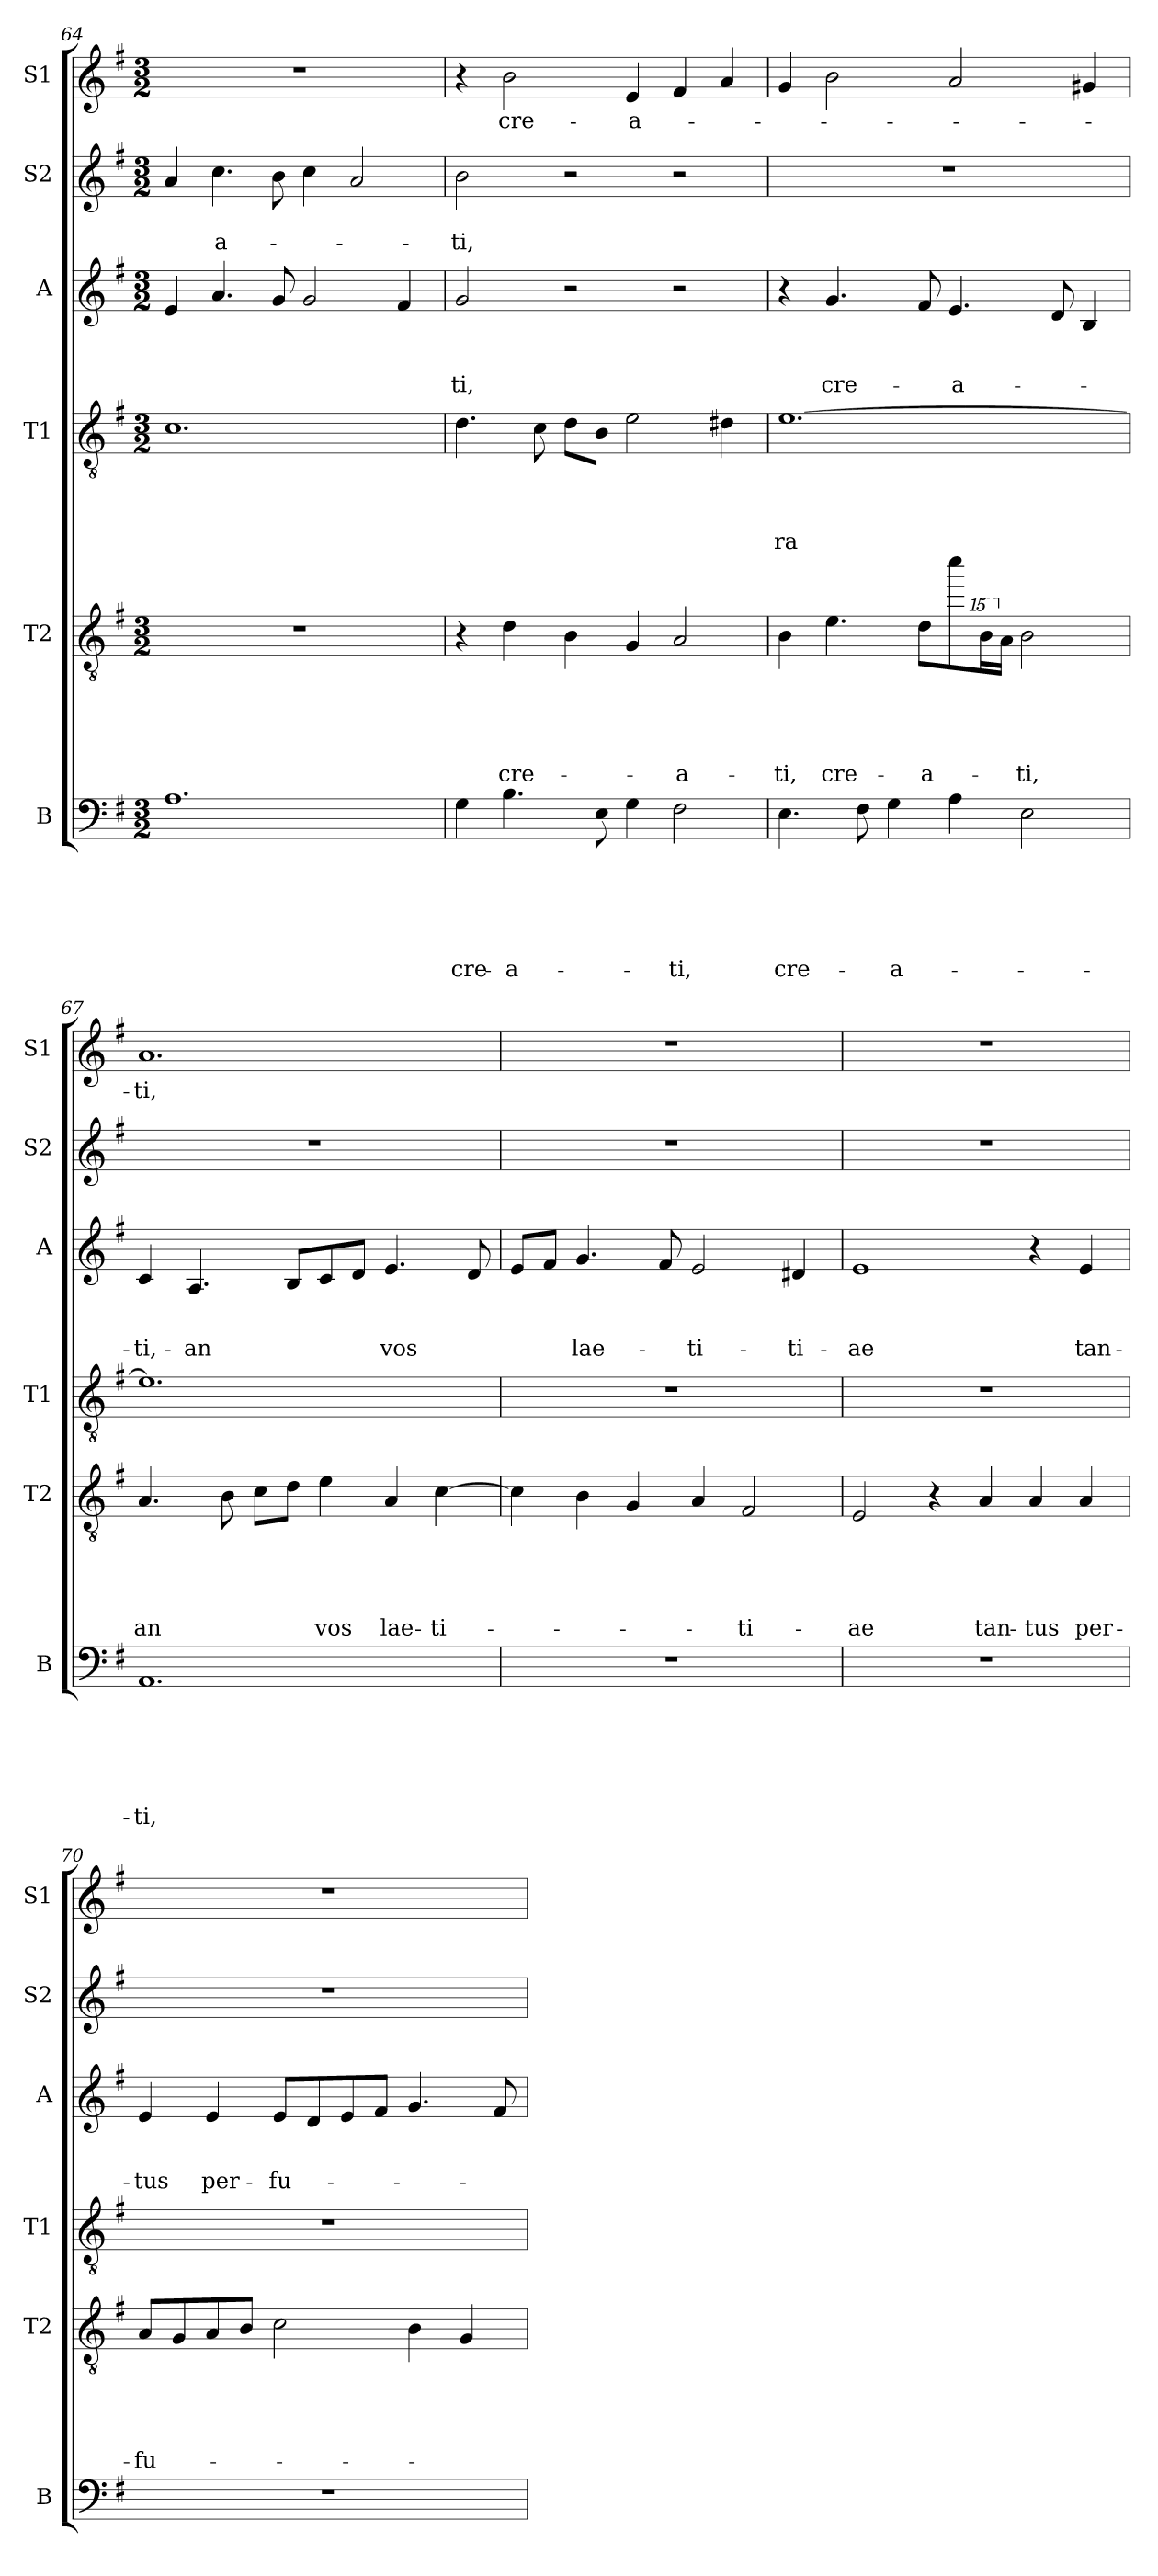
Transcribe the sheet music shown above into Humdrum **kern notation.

**kern	**text	**text	**text	**text	**text	**text	**kern	**text	**text	**text	**text	**text	**kern	**text	**text	**text	**text	**kern	**text	**text	**text	**kern	**text	**text	**kern	**text
*part6	*part6	*part6	*part6	*part6	*part6	*part6	*part5	*part5	*part5	*part5	*part5	*part5	*part4	*part4	*part4	*part4	*part4	*part3	*part3	*part3	*part3	*part2	*part2	*part2	*part1	*part1
*staff6	*staff6	*staff6	*staff6	*staff6	*staff6	*staff6	*staff5	*staff5	*staff5	*staff5	*staff5	*staff5	*staff4	*staff4	*staff4	*staff4	*staff4	*staff3	*staff3	*staff3	*staff3	*staff2	*staff2	*staff2	*staff1	*staff1
*I"B	*	*	*	*	*	*	*I"T2	*	*	*	*	*	*I"T1	*	*	*	*	*I"A	*	*	*	*I"S2	*	*	*I"S1	*
*I'B	*	*	*	*	*	*	*I'T2	*	*	*	*	*	*I'T1	*	*	*	*	*I'A	*	*	*	*I'S2	*	*	*I'S1	*
*clefF4	*	*	*	*	*	*	*clefGv2	*	*	*	*	*	*clefGv2	*	*	*	*	*clefG2	*	*	*	*clefG2	*	*	*clefG2	*
*k[f#]	*	*	*	*	*	*	*k[f#]	*	*	*	*	*	*k[f#]	*	*	*	*	*k[f#]	*	*	*	*k[f#]	*	*	*k[f#]	*
*G:	*	*	*	*	*	*	*G:	*	*	*	*	*	*G:	*	*	*	*	*G:	*	*	*	*G:	*	*	*G:	*
*M3/2	*	*	*	*	*	*	*M3/2	*	*	*	*	*	*M3/2	*	*	*	*	*M3/2	*	*	*	*M3/2	*	*	*M3/2	*
=64	=64	=64	=64	=64	=64	=64	=64	=64	=64	=64	=64	=64	=64	=64	=64	=64	=64	=64	=64	=64	=64	=64	=64	=64	=64	=64
!	!	!	!	!	!	!	!LO:N:vis=1	!	!	!	!	!	!	!	!	!	!	!	!	!	!	!	!	!	!LO:N:vis=1	!
1.A	.	.	.	.	.	.	1.r	.	.	.	.	.	1.c	.	.	.	.	4e/	.	.	.	4a/	.	.	1.r	.
!	!	!	!	!	!	!	!	!	!	!	!	!	!	!	!	!	!	!	!	!	!	!	!	!LO:LY:b	!	!
.	.	.	.	.	.	.	.	.	.	.	.	.	.	.	.	.	.	4.a/	.	.	.	4.cc\	.	-a-	.	.
.	.	.	.	.	.	.	.	.	.	.	.	.	.	.	.	.	.	8g/	.	.	.	8b\	.	.	.	.
.	.	.	.	.	.	.	.	.	.	.	.	.	.	.	.	.	.	2g/	.	.	.	4cc\	.	.	.	.
.	.	.	.	.	.	.	.	.	.	.	.	.	.	.	.	.	.	.	.	.	.	2a/	.	.	.	.
.	.	.	.	.	.	.	.	.	.	.	.	.	.	.	.	.	.	4f#/	.	.	.	.	.	.	.	.
=65	=65	=65	=65	=65	=65	=65	=65	=65	=65	=65	=65	=65	=65	=65	=65	=65	=65	=65	=65	=65	=65	=65	=65	=65	=65	=65
!	!	!	!	!	!	!LO:LY:b	!	!	!	!	!	!	!	!	!	!	!	!	!	!	!LO:LY:b	!	!	!LO:LY:b	!	!
4G\	.	.	.	.	.	cre-	4r	.	.	.	.	.	4.d\	.	.	.	.	2g/	.	.	-ti,	2b\	.	-ti,	4r	.
!	!	!	!	!	!	!LO:LY:b	!	!	!	!	!	!LO:LY:b	!	!	!	!	!	!	!	!	!	!	!	!	!	!LO:LY:b
4.B\	.	.	.	.	.	-a-	4d\	.	.	.	.	cre-	.	.	.	.	.	.	.	.	.	.	.	.	2b\	cre-
.	.	.	.	.	.	.	.	.	.	.	.	.	8c\	.	.	.	.	.	.	.	.	.	.	.	.	.
.	.	.	.	.	.	.	4B\	.	.	.	.	.	8d\L	.	.	.	.	2r	.	.	.	2r	.	.	.	.
8E\	.	.	.	.	.	.	.	.	.	.	.	.	8B\J	.	.	.	.	.	.	.	.	.	.	.	.	.
!	!	!	!	!	!	!	!	!	!	!	!	!	!	!	!	!	!	!	!	!	!	!	!	!	!	!LO:LY:b
4G\	.	.	.	.	.	.	4G/	.	.	.	.	.	2e\	.	.	.	.	.	.	.	.	.	.	.	4e/	-a-
!	!	!	!	!	!	!LO:LY:b	!	!	!	!	!	!LO:LY:b	!	!	!	!	!	!	!	!	!	!	!	!	!	!
2F#\	.	.	.	.	.	-ti,	2A/	.	.	.	.	-a-	.	.	.	.	.	2r	.	.	.	2r	.	.	4f#/	.
.	.	.	.	.	.	.	.	.	.	.	.	.	4d#\	.	.	.	.	.	.	.	.	.	.	.	4a/	.
!!LO:PB:g=z
=66	=66	=66	=66	=66	=66	=66	=66	=66	=66	=66	=66	=66	=66	=66	=66	=66	=66	=66	=66	=66	=66	=66	=66	=66	=66	=66
!	!	!	!	!	!	!LO:LY:b	!	!	!	!	!	!LO:LY:b	!	!	!	!	!LO:LY:b	!	!	!	!	!LO:N:vis=1	!	!	!	!
4.E\	.	.	.	.	.	cre-	4B\	.	.	.	.	-ti,	[>1.e	.	.	.	-ra	4r	.	.	.	1.r	.	.	4g/	.
!	!	!	!	!	!	!	!	!	!	!	!	!LO:LY:b	!	!	!	!	!	!	!	!	!LO:LY:b	!	!	!	!	!
.	.	.	.	.	.	.	4.e\	.	.	.	.	cre-	.	.	.	.	.	4.g/	.	.	cre-	.	.	.	2b\	.
8F#\	.	.	.	.	.	.	.	.	.	.	.	.	.	.	.	.	.	.	.	.	.	.	.	.	.	.
!	!	!	!	!	!	!LO:LY:b	!	!	!	!	!	!	!	!	!	!	!	!	!	!	!	!	!	!	!	!
4G\	.	.	.	.	.	-a-	.	.	.	.	.	.	.	.	.	.	.	.	.	.	.	.	.	.	.	.
!	!	!	!	!	!	!	!	!	!	!	!	!LO:LY:b	!	!	!	!	!	!	!	!	!	!	!	!	!	!
.	.	.	.	.	.	.	8d\L	.	.	.	.	-a-	.	.	.	.	.	8f#/	.	.	.	.	.	.	.	.
!	!	!	!	!	!	!	!	!	!	!	!	!	!	!	!	!	!	!	!	!	!LO:LY:b	!	!	!	!	!
4A\	.	.	.	.	.	.	8ccc\	.	.	.	.	.	.	.	.	.	.	4.e/	.	.	-a-	.	.	.	2a/	.
*	*	*	*	*	*	*	*15ma	*	*	*	*	*	*	*	*	*	*	*	*	*	*	*	*	*	*	*
.	.	.	.	.	.	.	16bb\L	.	.	.	.	.	.	.	.	.	.	.	.	.	.	.	.	.	.	.
*	*	*	*	*	*	*	*X15ma	*	*	*	*	*	*	*	*	*	*	*	*	*	*	*	*	*	*	*
.	.	.	.	.	.	.	16A\JJ	.	.	.	.	.	.	.	.	.	.	.	.	.	.	.	.	.	.	.
!	!	!	!	!	!	!	!	!	!	!	!	!LO:LY:b	!	!	!	!	!	!	!	!	!	!	!	!	!	!
2E\	.	.	.	.	.	.	2B\	.	.	.	.	-ti,	.	.	.	.	.	.	.	.	.	.	.	.	.	.
.	.	.	.	.	.	.	.	.	.	.	.	.	.	.	.	.	.	8d/	.	.	.	.	.	.	.	.
.	.	.	.	.	.	.	.	.	.	.	.	.	.	.	.	.	.	4B/	.	.	.	.	.	.	4g#/	.
=67	=67	=67	=67	=67	=67	=67	=67	=67	=67	=67	=67	=67	=67	=67	=67	=67	=67	=67	=67	=67	=67	=67	=67	=67	=67	=67
!	!	!	!	!	!	!LO:LY:b	!	!	!	!	!	!LO:LY:b	!	!	!	!	!	!	!	!	!LO:LY:b	!LO:N:vis=1	!	!	!	!LO:LY:b
1.AA	.	.	.	.	.	-ti,	4.A/	.	.	.	.	an	1.e]	.	.	.	.	4c/	.	.	-ti,-	1.r	.	.	1.a	-ti,
!	!	!	!	!	!	!	!	!	!	!	!	!	!	!	!	!	!	!	!	!	!LO:LY:b	!	!	!	!	!
.	.	.	.	.	.	.	.	.	.	.	.	.	.	.	.	.	.	4.A/	.	.	-an	.	.	.	.	.
.	.	.	.	.	.	.	8B\	.	.	.	.	.	.	.	.	.	.	.	.	.	.	.	.	.	.	.
.	.	.	.	.	.	.	8c\L	.	.	.	.	.	.	.	.	.	.	.	.	.	.	.	.	.	.	.
.	.	.	.	.	.	.	8d\J	.	.	.	.	.	.	.	.	.	.	8B/L	.	.	.	.	.	.	.	.
!	!	!	!	!	!	!	!	!	!	!	!	!LO:LY:b	!	!	!	!	!	!	!	!	!	!	!	!	!	!
.	.	.	.	.	.	.	4e\	.	.	.	.	vos	.	.	.	.	.	8c/	.	.	.	.	.	.	.	.
.	.	.	.	.	.	.	.	.	.	.	.	.	.	.	.	.	.	8d/J	.	.	.	.	.	.	.	.
!	!	!	!	!	!	!	!	!	!	!	!	!LO:LY:b	!	!	!	!	!	!	!	!	!LO:LY:b	!	!	!	!	!
.	.	.	.	.	.	.	4A/	.	.	.	.	lae-	.	.	.	.	.	4.e/	.	.	vos	.	.	.	.	.
!	!	!	!	!	!	!	!	!	!	!	!	!LO:LY:b	!	!	!	!	!	!	!	!	!	!	!	!	!	!
.	.	.	.	.	.	.	[>4c\	.	.	.	.	-ti-	.	.	.	.	.	.	.	.	.	.	.	.	.	.
.	.	.	.	.	.	.	.	.	.	.	.	.	.	.	.	.	.	8d/	.	.	.	.	.	.	.	.
=68	=68	=68	=68	=68	=68	=68	=68	=68	=68	=68	=68	=68	=68	=68	=68	=68	=68	=68	=68	=68	=68	=68	=68	=68	=68	=68
!LO:N:vis=1	!	!	!	!	!	!	!	!	!	!	!	!	!LO:N:vis=1	!	!	!	!	!	!	!	!	!LO:N:vis=1	!	!	!LO:N:vis=1	!
1.r	.	.	.	.	.	.	4c\]	.	.	.	.	.	1.r	.	.	.	.	8e/L	.	.	.	1.r	.	.	1.r	.
.	.	.	.	.	.	.	.	.	.	.	.	.	.	.	.	.	.	8f#/J	.	.	.	.	.	.	.	.
!	!	!	!	!	!	!	!	!	!	!	!	!	!	!	!	!	!	!	!	!	!LO:LY:b	!	!	!	!	!
.	.	.	.	.	.	.	4B\	.	.	.	.	.	.	.	.	.	.	4.g/	.	.	lae-	.	.	.	.	.
.	.	.	.	.	.	.	4G/	.	.	.	.	.	.	.	.	.	.	.	.	.	.	.	.	.	.	.
.	.	.	.	.	.	.	.	.	.	.	.	.	.	.	.	.	.	8f#/	.	.	.	.	.	.	.	.
!	!	!	!	!	!	!	!	!	!	!	!	!	!	!	!	!	!	!	!	!	!LO:LY:b	!	!	!	!	!
.	.	.	.	.	.	.	4A/	.	.	.	.	.	.	.	.	.	.	2e/	.	.	-ti-	.	.	.	.	.
!	!	!	!	!	!	!	!	!	!	!	!	!LO:LY:b	!	!	!	!	!	!	!	!	!	!	!	!	!	!
.	.	.	.	.	.	.	2F#/	.	.	.	.	-ti-	.	.	.	.	.	.	.	.	.	.	.	.	.	.
!	!	!	!	!	!	!	!	!	!	!	!	!	!	!	!	!	!	!	!	!	!LO:LY:b	!	!	!	!	!
.	.	.	.	.	.	.	.	.	.	.	.	.	.	.	.	.	.	4d#X/	.	.	-ti-	.	.	.	.	.
=69	=69	=69	=69	=69	=69	=69	=69	=69	=69	=69	=69	=69	=69	=69	=69	=69	=69	=69	=69	=69	=69	=69	=69	=69	=69	=69
!LO:N:vis=1	!	!	!	!	!	!	!	!	!	!	!	!LO:LY:b	!LO:N:vis=1	!	!	!	!	!	!	!	!LO:LY:b	!LO:N:vis=1	!	!	!LO:N:vis=1	!
1.r	.	.	.	.	.	.	2E/	.	.	.	.	-ae	1.r	.	.	.	.	1e	.	.	-ae	1.r	.	.	1.r	.
.	.	.	.	.	.	.	4r	.	.	.	.	.	.	.	.	.	.	.	.	.	.	.	.	.	.	.
!	!	!	!	!	!	!	!	!	!	!	!	!LO:LY:b	!	!	!	!	!	!	!	!	!	!	!	!	!	!
.	.	.	.	.	.	.	4A/	.	.	.	.	tan-	.	.	.	.	.	.	.	.	.	.	.	.	.	.
!	!	!	!	!	!	!	!	!	!	!	!	!LO:LY:b:rj	!	!	!	!	!	!	!	!	!	!	!	!	!	!
.	.	.	.	.	.	.	4A/	.	.	.	.	-tus	.	.	.	.	.	4r	.	.	.	.	.	.	.	.
!	!	!	!	!	!	!	!	!	!	!	!	!LO:LY:b	!	!	!	!	!	!	!	!	!LO:LY:b	!	!	!	!	!
.	.	.	.	.	.	.	4A/	.	.	.	.	per-	.	.	.	.	.	4e/	.	.	tan-	.	.	.	.	.
!!LO:LB:g=z
=70	=70	=70	=70	=70	=70	=70	=70	=70	=70	=70	=70	=70	=70	=70	=70	=70	=70	=70	=70	=70	=70	=70	=70	=70	=70	=70
!LO:N:vis=1	!	!	!	!	!	!	!	!	!	!	!	!LO:LY:b	!LO:N:vis=1	!	!	!	!	!	!	!	!LO:LY:b	!LO:N:vis=1	!	!	!LO:N:vis=1	!
1.r	.	.	.	.	.	.	8A/L	.	.	.	.	-fu-	1.r	.	.	.	.	4e/	.	.	-tus	1.r	.	.	1.r	.
.	.	.	.	.	.	.	8G/	.	.	.	.	.	.	.	.	.	.	.	.	.	.	.	.	.	.	.
!	!	!	!	!	!	!	!	!	!	!	!	!	!	!	!	!	!	!	!	!	!LO:LY:b	!	!	!	!	!
.	.	.	.	.	.	.	8A/	.	.	.	.	.	.	.	.	.	.	4e/	.	.	per-	.	.	.	.	.
.	.	.	.	.	.	.	8B/J	.	.	.	.	.	.	.	.	.	.	.	.	.	.	.	.	.	.	.
!	!	!	!	!	!	!	!	!	!	!	!	!	!	!	!	!	!	!	!	!	!LO:LY:b	!	!	!	!	!
.	.	.	.	.	.	.	2c\	.	.	.	.	.	.	.	.	.	.	8e/L	.	.	-fu-	.	.	.	.	.
.	.	.	.	.	.	.	.	.	.	.	.	.	.	.	.	.	.	8d/	.	.	.	.	.	.	.	.
.	.	.	.	.	.	.	.	.	.	.	.	.	.	.	.	.	.	8e/	.	.	.	.	.	.	.	.
.	.	.	.	.	.	.	.	.	.	.	.	.	.	.	.	.	.	8f#/J	.	.	.	.	.	.	.	.
.	.	.	.	.	.	.	4B\	.	.	.	.	.	.	.	.	.	.	4.g/	.	.	.	.	.	.	.	.
.	.	.	.	.	.	.	4G/	.	.	.	.	.	.	.	.	.	.	.	.	.	.	.	.	.	.	.
.	.	.	.	.	.	.	.	.	.	.	.	.	.	.	.	.	.	8f#/	.	.	.	.	.	.	.	.
=	=	=	=	=	=	=	=	=	=	=	=	=	=	=	=	=	=	=	=	=	=	=	=	=	=	=
*-	*-	*-	*-	*-	*-	*-	*-	*-	*-	*-	*-	*-	*-	*-	*-	*-	*-	*-	*-	*-	*-	*-	*-	*-	*-	*-
